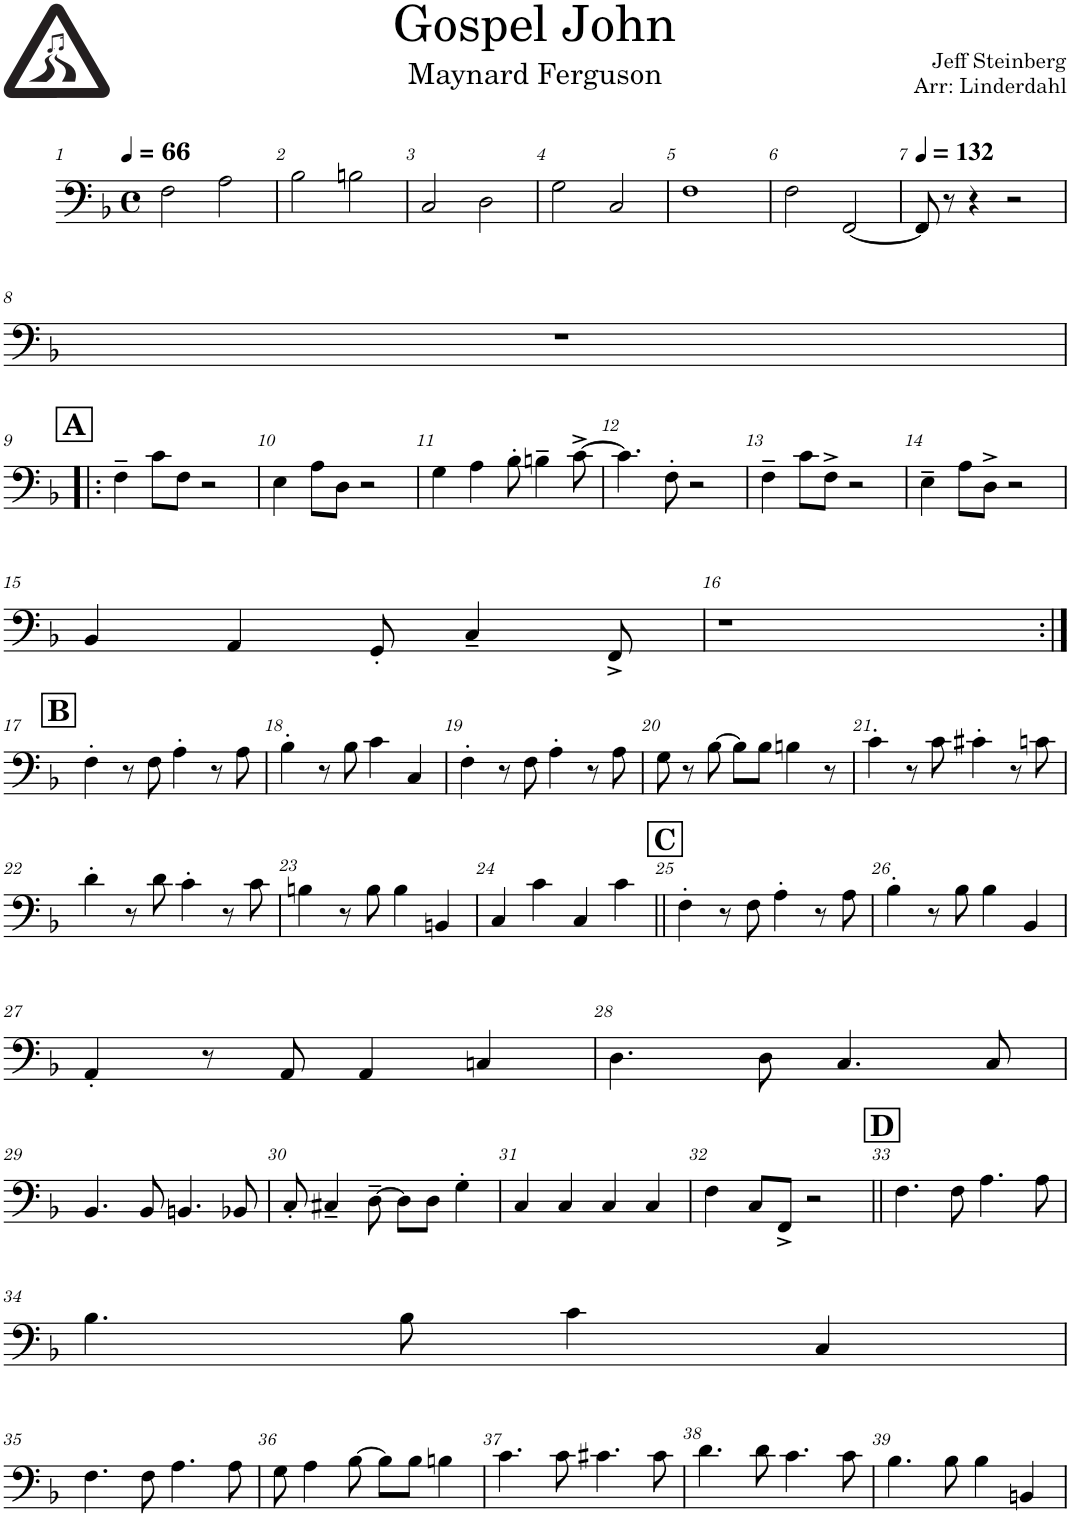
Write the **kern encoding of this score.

**kern
*part1
*staff1
*I"Bass Guitar
*I'B. Guit.
*clefF4
*k[b-]
*M4/4
*met(c)
*MM66
=1
2F\
2A\
=2
2B-\
2Bn\
=3
2C/
2D\
=4
2G\
2C/
=5
1F
=6
2F\
[2FF/
=7
*MM132
8FF/]
8r
4r
2r
!!LO:LB:g=z
=8
1r
!!LO:LB:g=z
!!LO:REH:place=s1:a:B:cj:fs=14:t=A
=9!|:
4F~\
8c\L
8F\J
2r
=10
4E\
8A\L
8D\J
2r
=11
4G\
4A\
8B-'\
4Bn~\
[8c^\
=12
4.c\]
8F'\
2r
=13
4F~\
8c\L
8F^\J
2r
=14
4E~\
8A\L
8D^\J
2r
!!LO:LB:g=z
=15
4BB-/
4AA/
8GG'/
4C~/
8FF^/
=16
1r
!!LO:LB:g=z
!!LO:REH:place=s1:a:B:cj:fs=14:t=B
=17:|!
4F'\
8r
8F\
4A'\
8r
8A\
=18
4B-'\
8r
8B-\
4c\
4C/
=19
4F'\
8r
8F\
4A'\
8r
8A\
=20
8G\
8r
[8B-\
8B-\L]
8B-\J
4Bn\
8r
=21
4c'\
8r
8c\
4c#X'\
8r
8cn\
!!LO:LB:g=z
=22
4d'\
8r
8d\
4c'\
8r
8c\
=23
4Bn\
8r
8B\
4B\
4BBn/
=24
4C/
4c\
4C/
4c\
!!LO:REH:place=s1:a:B:cj:fs=14:t=C
=25||
4F'\
8r
8F\
4A'\
8r
8A\
=26
4B-'\
8r
8B-\
4B-\
4BB-/
!!LO:LB:g=z
=27
4AA'/
8r
8AA/
4AA/
4Cn/
=28
4.D\
8D\
4.C/
8C/
!!LO:LB:g=z
=29
4.BB-/
8BB-/
4.BBn/
8BB-X/
=30
8C'/
4C#X~/
[8D~\
8D\L]
8D\J
4G'\
=31
4C/
4C/
4C/
4C/
=32
4F\
8C/L
8FF^/J
2r
!!LO:REH:place=s1:a:B:cj:fs=14:t=D
=33||
4.F\
8F\
4.A\
8A\
!!LO:LB:g=z
=34
4.B-\
8B-\
4c\
4C/
!!LO:LB:g=z
=35
4.F\
8F\
4.A\
8A\
=36
8G\
4A\
[8B-\
8B-\L]
8B-\J
4Bn\
=37
4.c\
8c\
4.c#X\
8c#\
=38
4.d\
8d\
4.c\
8c\
=39
4.B-\
8B-\
4B-\
4BBn/
=
*-
